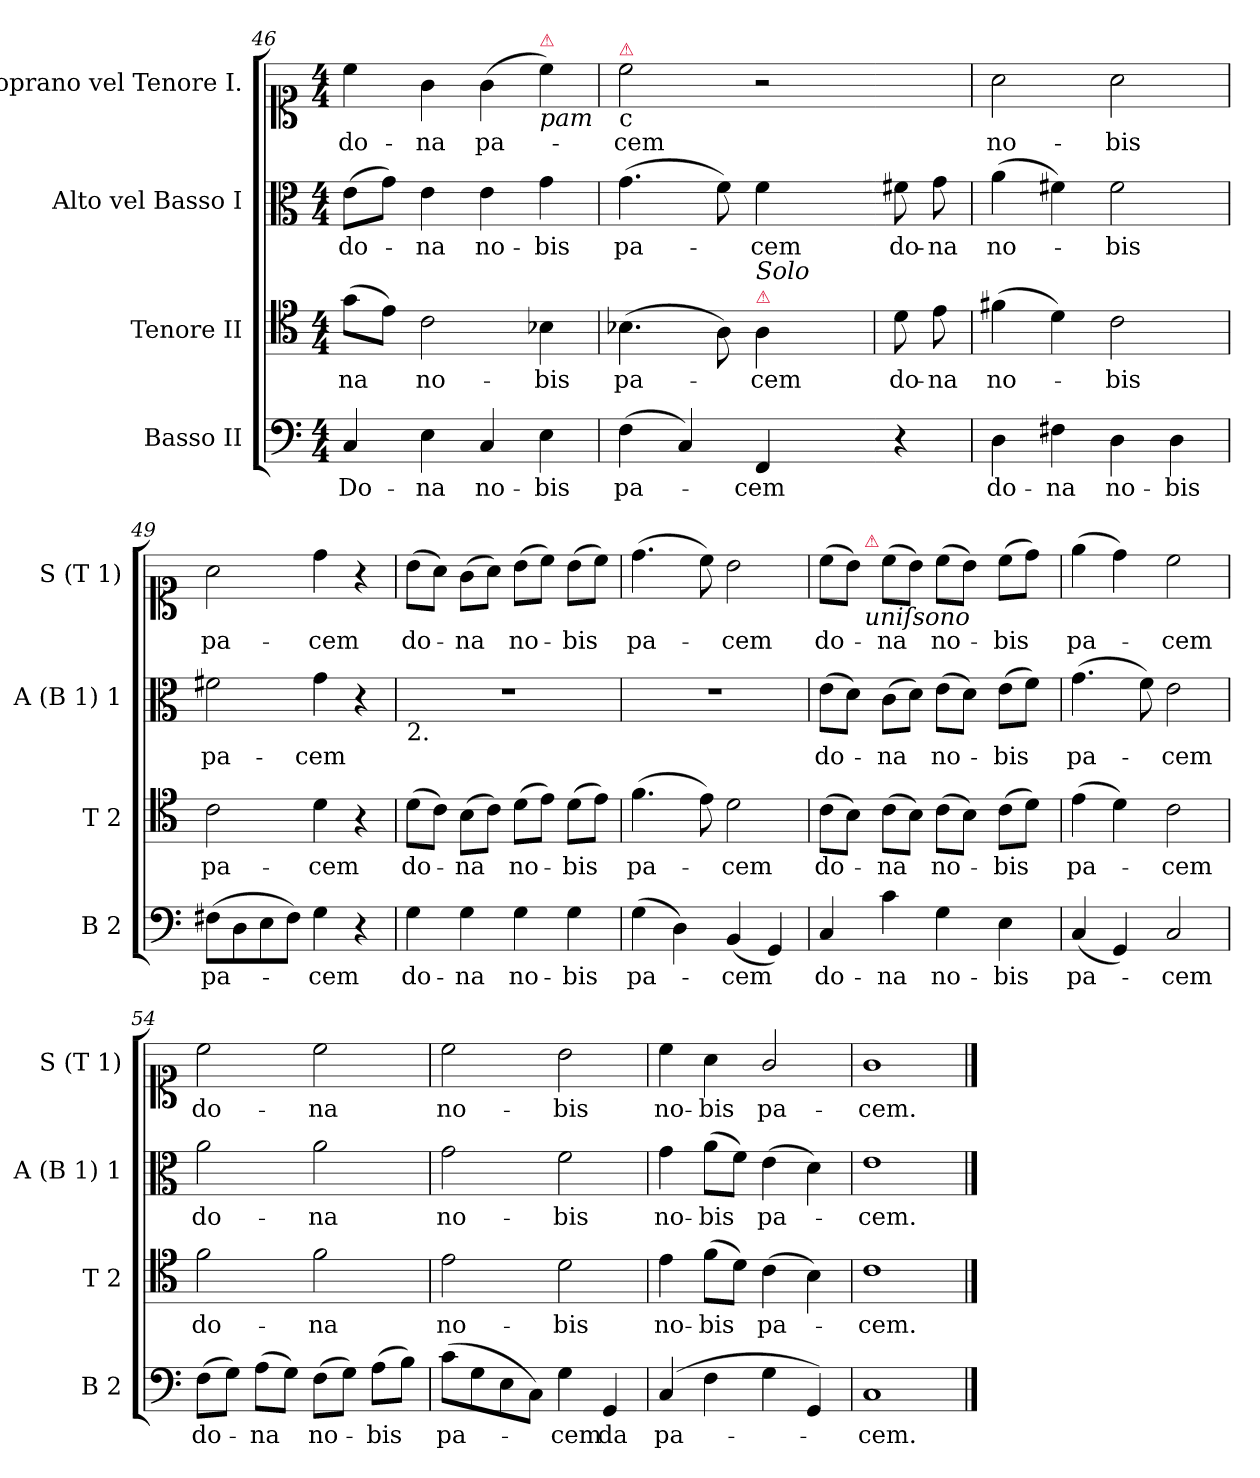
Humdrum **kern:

**kern	**text	**kern	**text	**kern	**text	**kern	**text
*part4	*part4	*part3	*part3	*part2	*part2	*part1	*part1
*staff4	*staff4	*staff3	*staff3	*staff2	*staff2	*staff1	*staff1
*I"Basso II	*	*I"Tenore II	*	*I"Alto vel Basso I	*	*I"Soprano vel Tenore I.	*
*I'B 2	*	*I'T 2	*	*I'A (B 1) 1	*	*I'S (T 1)	*
*clefF4	*	*clefC4	*	*clefC3	*	*clefC1	*
*k[]	*	*k[]	*	*k[]	*	*k[]	*
*M4/4	*	*M4/4	*	*M4/4	*	*M4/4	*
=46	=46	=46	=46	=46	=46	=46	=46
4C/	Do-	(>8g\L	-na	(>8e\L	do-	4cc\	do-
.	.	8e\J)	.	8g\J)	.	.	.
4E\	-na	2c\	no-	4e\	-na	4g\	-na
4C/	no-	.	.	4e\	no-	(>4g\	pa-
!	!	!	!	!	!	!LO:TX:a:color=crimson:t=⚠	!
!	!	!	!	!	!	!LO:TX:b:i:t=pam	!
4E\	-bis	4B-X\	-bis	4g\	-bis	4cc\)	.
=47	=47	=47	=47	=47	=47	=47	=47
!	!	!	!	!	!	!LO:TX:a:color=crimson:t=⚠	!
!	!	!	!	!	!	!LO:TX:b:t=c	!
(>4F\	pa-	(>4.B-X\	pa-	(>4.g\	pa-	2cc\	-cem
4C/)	.	.	.	.	.	.	.
.	.	8A\)	.	8f\)	.	.	.
!	!	!LO:TX:a:color=crimson:t=⚠	!	!	!	!	!
!	!	!LO:TX:a:i:t=Solo	!	!	!	!	!
4FF/	-cem	4A\	-cem	4f\	-cem	2r	.
4ryy	.	4ryy	.	4ryy	.	.	.
=-	=-	=	=-	=-	=-	=-	=-
4r	.	8d\	do-	8f#X\	do-	4ryy	.
.	.	8e\	-na	8g\	-na	.	.
=48	=48	=48	=48	=48	=48	=48	=48
4D\	do-	(>4f#X\	no-	(>4a\	no-	2a\	no-
4F#X\	-na	4d\)	.	4f#X\)	.	.	.
4D\	no-	2c\	-bis	2f#\	-bis	2a\	-bis
4D\	-bis	.	.	.	.	.	.
=49	=49	=49	=49	=49	=49	=49	=49
(>8F#X\L	pa-	2c\	pa-	2f#X\	pa-	2a\	pa-
8D\	.	.	.	.	.	.	.
8E\	.	.	.	.	.	.	.
8F#\J)	.	.	.	.	.	.	.
4G\	-cem	4d\	-cem	4g\	-cem	4dd\	-cem
4r	.	4r	.	4r	.	4r	.
=50	=50	=50	=50	=50	=50	=50	=50
!	!	!	!	!LO:TX:b:t=2.	!	!	!
4G\	do-	(>8d\L	do-	1r	.	(>8b\L	do-
.	.	8c\J)	.	.	.	8a\J)	.
4G\	-na	(>8B\L	-na	.	.	(>8g\L	-na
.	.	8c\J)	.	.	.	8a\J)	.
4G\	no-	(>8d\L	no-	.	.	(>8b\L	no-
.	.	8e\J)	.	.	.	8cc\J)	.
4G\	-bis	(>8d\L	-bis	.	.	(>8b\L	-bis
.	.	8e\J)	.	.	.	8cc\J)	.
=51	=51	=51	=51	=51	=51	=51	=51
(>4G\	pa-	(>4.f\	pa-	1r	.	(>4.dd\	pa-
4D\)	.	.	.	.	.	.	.
.	.	8e\)	.	.	.	8cc\)	.
(<4BB/	-cem	2d\	-cem	.	.	2b\	-cem
4GG/)	.	.	.	.	.	.	.
=52	=52	=52	=52	=52	=52	=52	=52
!	!	!	!	!	!	!LO:TX:a:color=crimson:t=⚠	!
!	!	!	!	!	!	!LO:TX:b:t=2o	!
*	*	*	*	*	*	*^	*
4C/	do-	(>8c\L	do-	(>8e\L	do-	(>8cc\L	8.ryy	do-
.	.	8B\J)	.	8d\J)	.	8b\J)	.	.
!	!	!	!	!	!	!	!LO:TX:a:color=crimson:t=⚠	!
!	!	!	!	!	!	!	!LO:TX:b:i:t=uniſsono	!
.	.	.	.	.	.	.	2ryy	.
4c\	-na	(>8c\L	-na	(>8c\L	-na	(>8cc\L	.	-na
.	.	8B\J)	.	8d\J)	.	8b\J)	.	.
4G\	no-	(>8c\L	no-	(>8e\L	no-	(>8cc\L	.	no-
.	.	8B\J)	.	8d\J)	.	8b\J)	.	.
.	.	.	.	.	.	.	4ryy	.
4E\	-bis	(>8c\L	-bis	(>8e\L	-bis	(>8cc\L	.	-bis
.	.	8d\J)	.	8f\J)	.	8dd\J)	.	.
.	.	.	.	.	.	.	16ryy	.
*	*	*	*	*	*	*v	*v	*
=53	=53	=53	=53	=53	=53	=53	=53
(<4C/	pa-	(>4e\	pa-	(>4.g\	pa-	(>4ee\	pa-
4GG/)	.	4d\)	.	.	.	4dd\)	.
.	.	.	.	8f\)	.	.	.
2C/	-cem	2c\	-cem	2e\	-cem	2cc\	-cem
=54	=54	=54	=54	=54	=54	=54	=54
(>8F\L	do-	2f\	do-	2a\	do-	2cc\	do-
8G\J)	.	.	.	.	.	.	.
(>8A\L	-na	.	.	.	.	.	.
8G\J)	.	.	.	.	.	.	.
(>8F\L	no-	2f\	-na	2a\	-na	2cc\	-na
8G\J)	.	.	.	.	.	.	.
(>8A\L	-bis	.	.	.	.	.	.
8B\J)	.	.	.	.	.	.	.
=55	=55	=55	=55	=55	=55	=55	=55
(>8c\L	pa-	2e\	no-	2g\	no-	2cc\	no-
8G\	.	.	.	.	.	.	.
8E\	.	.	.	.	.	.	.
8C\J)	.	.	.	.	.	.	.
4G\	-cem	2d\	-bis	2f\	-bis	2b\	-bis
4GG/	da	.	.	.	.	.	.
=56	=56	=56	=56	=56	=56	=56	=56
(>4C/	pa-	4e\	no-	4g\	no-	4cc\	no-
4F\	.	(>8f\L	-bis	(>8a\L	-bis	4a\	-bis
.	.	8d\J)	.	8f\J)	.	.	.
4G\	.	(>4c\	pa-	(>4e\	pa-	2g/	pa-
4GG/)	.	4B\)	.	4d\)	.	.	.
=57	=57	=57	=57	=57	=57	=57	=57
1C	-cem.	1c	-cem.	1e	-cem.	1g	-cem.
==	==	==	==	==	==	==	==
*-	*-	*-	*-	*-	*-	*-	*-
